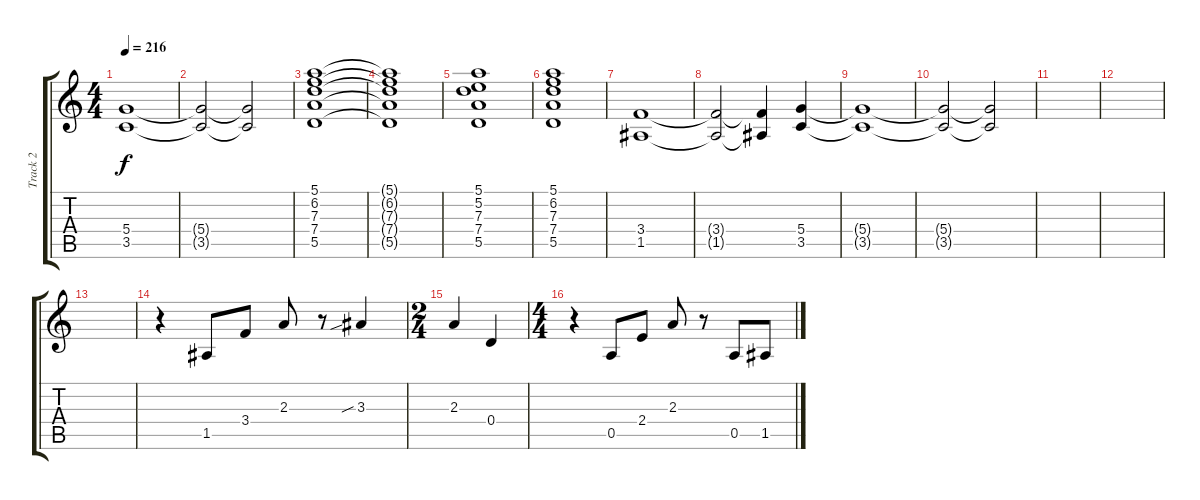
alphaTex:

\track ("Track 2" "Track 2") {instrument distortionguitar}
\staff {score tabs}
\tuning (E4 B3 G3 D3 A2 D2) {hide}
\ts (4 4)
\tempo 216
\clef g2
\ks c
(5.4{t} 3.5{t}).1{dy f} |
(5.4{t} 3.5{t}).2 (5.4{t} 3.5{t}).2 |
(5.1 6.2 7.3 7.4 5.5).1 |
(5.1{t} 6.2{t} 7.3{t} 7.4{t} 5.5{t}).1 |
(5.1 5.2 7.3 7.4 5.5).1 |
(5.1 6.2 7.3 7.4 5.5).1 |
(3.4 1.5).1 |
(3.4{t} 1.5{t}).2 (3.4{t} 1.5{t}).4 (5.4 3.5).4 |
(5.4{t} 3.5{t}).1 |
(5.4{t} 3.5{t}).2 (5.4{t} 3.5{t}).2 |
|
|
|
r.4 1.5.8 3.4.8 2.3.8 r.8 3.3{sib}.4 |
\ts (2 4)
2.3.4 0.4.4 |
\ts (4 4)
r.4 0.5.8 2.4.8 2.3.8 r.8 0.5.8 1.5.8
